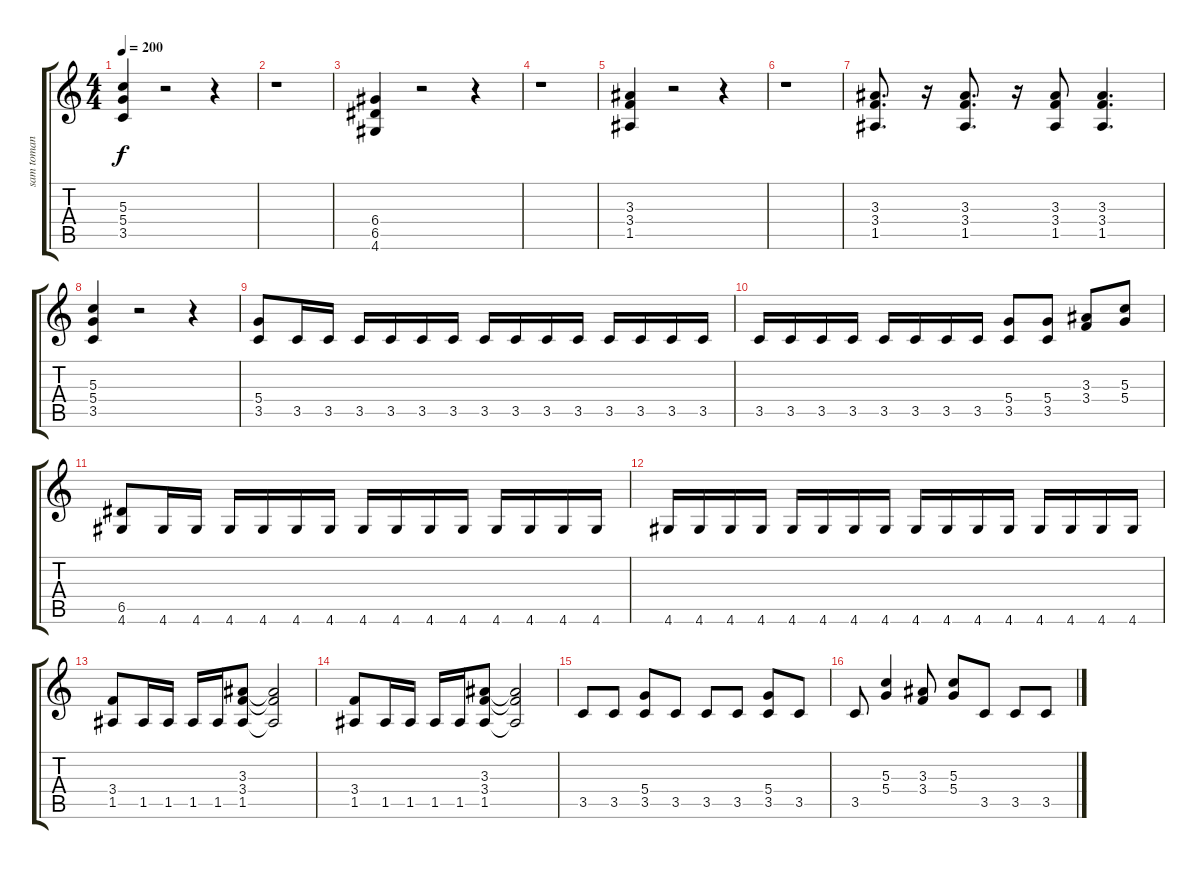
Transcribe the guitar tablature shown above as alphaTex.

\track ("sam toman lead" "sam toman ") {instrument overdrivenguitar}
\staff {score tabs}
\tuning (E4 B3 G3 D3 A2 E2) {hide}
\ts (4 4)
\tempo 200
\clef g2
\ks aminor
(5.3 5.4 3.5).4{dy f} r.2 r.4 |
r.1 |
(6.4 6.5 4.6).4 r.2 r.4 |
r.1 |
(3.3 3.4 1.5).4 r.2 r.4 |
r.1 |
(3.3 3.4 1.5).8{d} r.16 (3.3 3.4 1.5).8{d} r.16 (3.3 3.4 1.5).8 (3.3 3.4 1.5).4{d} |
(5.3 5.4 3.5).4 r.2 r.4 |
(5.4 3.5).8 3.5.16 3.5.16 3.5.16 3.5.16 3.5.16 3.5.16 3.5.16 3.5.16 3.5.16 3.5.16 3.5.16 3.5.16 3.5.16 3.5.16 |
3.5.16 3.5.16 3.5.16 3.5.16 3.5.16 3.5.16 3.5.16 3.5.16 (5.4 3.5).8 (5.4 3.5).8 (3.3 3.4).8 (5.3 5.4).8 |
(6.5 4.6).8 4.6.16 4.6.16 4.6.16 4.6.16 4.6.16 4.6.16 4.6.16 4.6.16 4.6.16 4.6.16 4.6.16 4.6.16 4.6.16 4.6.16 |
4.6.16 4.6.16 4.6.16 4.6.16 4.6.16 4.6.16 4.6.16 4.6.16 4.6.16 4.6.16 4.6.16 4.6.16 4.6.16 4.6.16 4.6.16 4.6.16 |
(3.4 1.5).8 1.5.16 1.5.16 1.5.16 1.5.16 (3.3 3.4 1.5).8 (3.3{t} 3.4{t} 1.5{t}).2 |
(3.4 1.5).8 1.5.16 1.5.16 1.5.16 1.5.16 (3.3 3.4 1.5).8 (3.3{t} 3.4{t} 1.5{t}).2 |
3.5.8 3.5.8 (5.4 3.5).8 3.5.8 3.5.8 3.5.8 (5.4 3.5).8 3.5.8 |
3.5.8 (5.3 5.4).4 (3.3 3.4).8 (5.3 5.4).8 3.5.8 3.5.8 3.5.8
